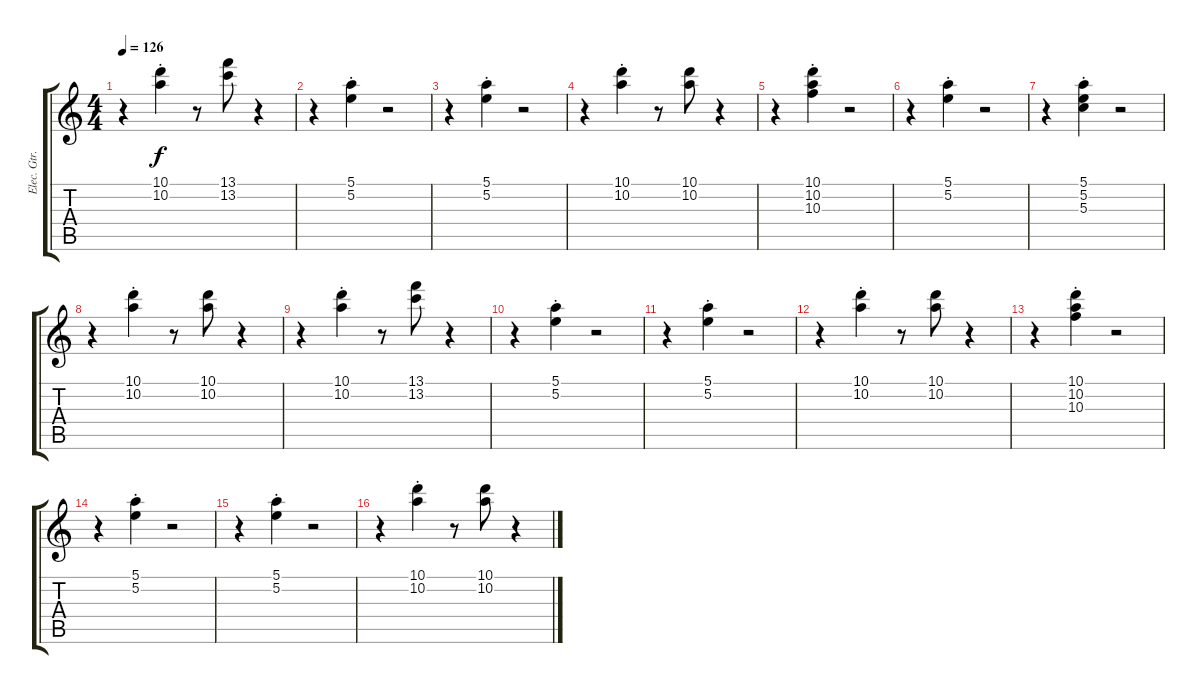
\track ("Elec. Gtr. 3" "Elec. Gtr.") {instrument electricguitarclean}
\staff {score tabs}
\tuning (E4 B3 G3 D3 A2 E2) {hide}
\ts (4 4)
\tempo 126
\clef g2
\ks c
r.4{dy f} (10.1{st} 10.2{st}).4 r.8 (13.1 13.2).8 r.4 |
r.4 (5.1{st} 5.2{st}).4 r.2 |
r.4 (5.1{st} 5.2{st}).4 r.2 |
r.4 (10.1{st} 10.2{st}).4 r.8 (10.1 10.2).8 r.4 |
r.4 (10.1{st} 10.2{st} 10.3{st}).4 r.2 |
r.4 (5.1{st} 5.2{st}).4 r.2 |
r.4 (5.1{st} 5.2{st} 5.3{st}).4 r.2 |
r.4 (10.1{st} 10.2{st}).4 r.8 (10.1 10.2).8 r.4 |
r.4 (10.1{st} 10.2{st}).4 r.8 (13.1 13.2).8 r.4 |
r.4 (5.1{st} 5.2{st}).4 r.2 |
r.4 (5.1{st} 5.2{st}).4 r.2 |
r.4 (10.1{st} 10.2{st}).4 r.8 (10.1 10.2).8 r.4 |
r.4 (10.1{st} 10.2{st} 10.3{st}).4 r.2 |
r.4 (5.1{st} 5.2{st}).4 r.2 |
r.4 (5.1{st} 5.2{st}).4 r.2 |
r.4 (10.1{st} 10.2{st}).4 r.8 (10.1 10.2).8 r.4
